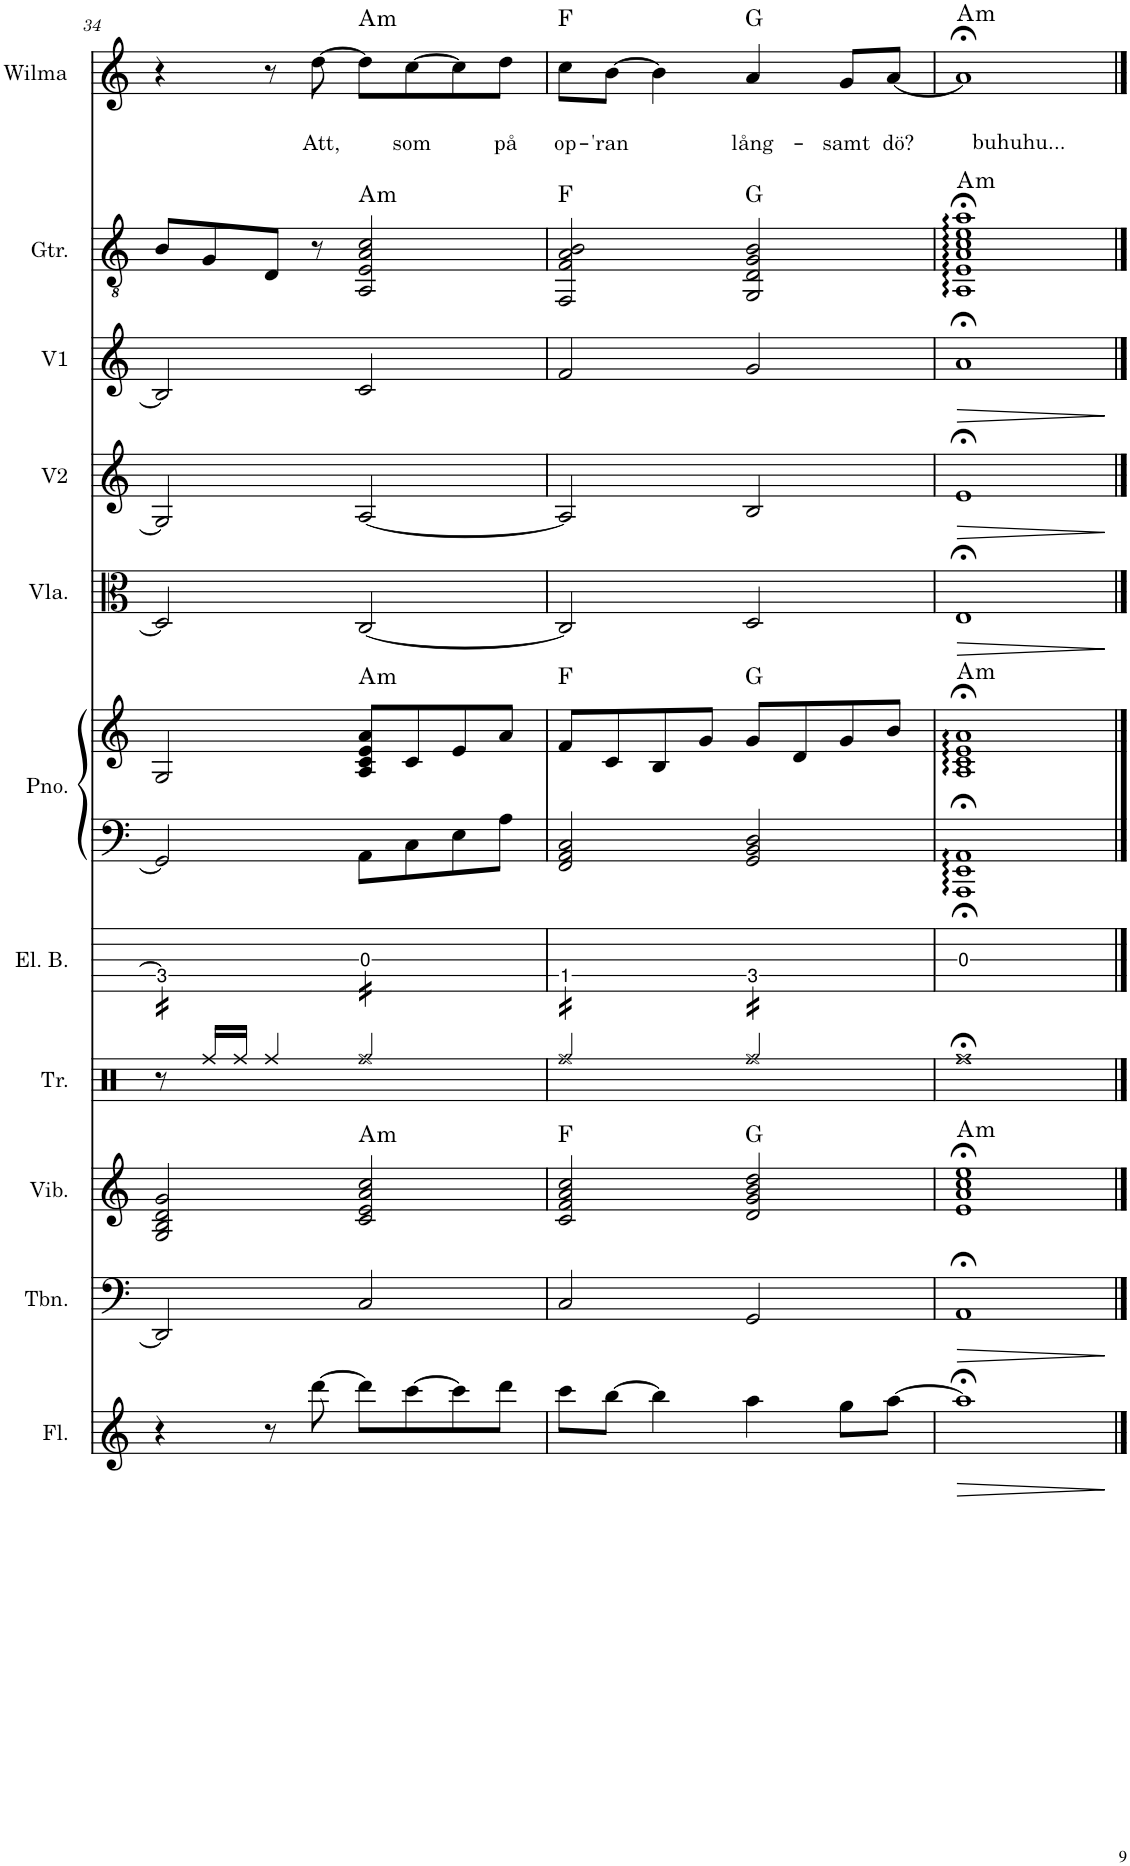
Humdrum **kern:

**kern	**dynam	**kern	**dynam	**kern	**harte	**kern	**kern	**kern	**kern	**kern	**harte	**kern	**dynam	**kern	**dynam	**kern	**dynam	**kern	**kern	**harte	**kern	**text	**text	**harte
*part11	*part11	*part10	*part10	*part9	*part9	*part8	*part7	*part7	*part6	*part6	*part6	*part5	*part5	*part4	*part4	*part3	*part3	*part2	*part2	*part2	*part1	*part1	*part1	*part1
*staff14	*staff14	*staff13	*staff13	*staff12	*	*staff11	*staff10	*staff9	*staff8	*staff7	*	*staff6	*staff6	*staff5	*staff5	*staff4	*staff4	*staff3	*staff2	*	*staff1	*staff1	*staff1	*
*I"Flute	*	*I"Trombone	*	*I"Vibraphone	*	*I"Trummor	*I"5-str. Electric Bass	*	*I"Piano	*	*	*I"Viola	*	*I"Violin 2	*	*I"Violin 1	*	*I"Gitarr	*	*	*I"Wilma (Åsken)	*	*	*
*I'Fl.	*	*I'Tbn.	*	*I'Vib.	*	*I'Tr.	*I'El. B.	*	*I'Pno.	*	*	*I'Vla.	*	*I'V2	*	*I'V1	*	*I'Gtr.	*	*	*I'Wilma	*	*	*
!!LO:PB:g=z
*clefG2	*	*clefF4	*	*clefG2	*	*clefX	*	*clefF4	*clefF4	*clefG2	*	*clefC3	*	*clefG2	*	*clefG2	*	*	*clefGv2	*	*clefG2	*	*	*
*	*	*	*	*	*	*	*Trd7c12	*Trd7c12	*	*	*	*	*	*	*	*	*	*	*	*	*	*	*	*
*k[]	*	*k[]	*	*k[]	*	*k[]	*k[]	*k[]	*k[]	*k[]	*	*k[]	*	*k[]	*	*k[]	*	*k[]	*k[]	*	*k[]	*	*	*
*M4/4	*	*M4/4	*	*M4/4	*	*M4/4	*M4/4	*M4/4	*M4/4	*M4/4	*	*M4/4	*	*M4/4	*	*M4/4	*	*M4/4	*M4/4	*	*M4/4	*	*	*
=34	=34	=34	=34	=34	=34	=34	=34	=34	=34	=34	=34	=34	=34	=34	=34	=34	=34	=34	=34	=34	=34	=34	=34	=34
4r	.	2DD/]	.	2G/ 2B/ 2d/ 2g/	.	8r	2GG\]	2GG]	2GG/]	2G/	.	2D/]	.	2G/]	.	2B/]	.	8B\L	8B/L	.	4r	.	.	.
.	.	.	.	.	.	16Rff/LL	.	.	.	.	.	.	.	.	.	.	.	8G\J	8G/	.	.	.	.	.
.	.	.	.	.	.	16Rff/JJ	.	.	.	.	.	.	.	.	.	.	.	.	.	.	.	.	.	.
8r	.	.	.	.	.	4Rff/	.	.	.	.	.	.	.	.	.	.	.	8D	8D/J	.	8r	.	.	.
!	!	!	!	!	!	!	!	!	!	!	!	!	!	!	!	!	!	!	!	!	!	!	!LO:LY:b	!
[8ddd\	.	.	.	.	.	.	.	.	.	.	.	.	.	.	.	.	.	8r	8r	.	[8dd\	.	Att,	.
!	!	!	!	!	!LO:H:kt=m	!	!	!	!	!	!LO:H:kt=m	!	!	!	!	!	!	!	!	!LO:H:kt=m	!	!	!	!LO:H:kt=m
8ddd\L]	.	2C/	.	2c/ 2e/ 2a/ 2cc/	A:min	2Rff/	2AA\	2AA	8AA\L	8A/ 8c/ 8e/ 8a/L	A:min	[2C/	.	[2A/	.	2c/	.	2AA 2E 2A 2c	2AA/ 2E/ 2A/ 2c/	A:min	8dd\L]	.	.	A:min
!	!	!	!	!	!	!	!	!	!	!	!	!	!	!	!	!	!	!	!	!	!	!	!LO:LY:b	!
[8ccc\	.	.	.	.	.	.	.	.	8C\	8c/	.	.	.	.	.	.	.	.	.	.	[8cc\	.	som	.
8ccc\]	.	.	.	.	.	.	.	.	8E\	8e/	.	.	.	.	.	.	.	.	.	.	8cc\]	.	.	.
!	!	!	!	!	!	!	!	!	!	!	!	!	!	!	!	!	!	!	!	!	!	!	!LO:LY:b	!
8ddd\J	.	.	.	.	.	.	.	.	8A\J	8a/J	.	.	.	.	.	.	.	.	.	.	8dd\J	.	på	.
=35	=35	=35	=35	=35	=35	=35	=35	=35	=35	=35	=35	=35	=35	=35	=35	=35	=35	=35	=35	=35	=35	=35	=35	=35
!	!	!	!	!	!	!	!	!	!	!	!	!	!	!	!	!	!	!	!	!	!	!	!LO:LY:b	!
8ccc\L	.	2C/	.	2c/ 2f/ 2a/ 2cc/	F:maj	2Rff/	2FF\	2FF	2FF/ 2AA/ 2C/	8f/L	F:maj	2C/]	.	2A/]	.	2f/	.	2FF 2F 2A 2B	2FF/ 2F/ 2A/ 2B/	F:maj	8cc\L	.	op-	F:maj
!	!	!	!	!	!	!	!	!	!	!	!	!	!	!	!	!	!	!	!	!	!	!	!LO:LY:b	!
[8bb\J	.	.	.	.	.	.	.	.	.	8c/	.	.	.	.	.	.	.	.	.	.	[8b\J	.	-'ran	.
4bb\]	.	.	.	.	.	.	.	.	.	8B/	.	.	.	.	.	.	.	.	.	.	4b\]	.	.	.
.	.	.	.	.	.	.	.	.	.	8g/J	.	.	.	.	.	.	.	.	.	.	.	.	.	.
!	!	!	!	!	!	!	!	!	!	!	!	!	!	!	!	!	!	!	!	!	!	!	!LO:LY:b	!
4aa\	.	2GG/	.	2d/ 2g/ 2b/ 2dd/	G:maj	2Rff/	2GG\	2GG	2GG/ 2BB/ 2D/	8g/L	G:maj	2D/	.	2B/	.	2g/	.	2GG 2D 2G 2B	2GG/ 2D/ 2G/ 2B/	G:maj	4a/	.	lång-	G:maj
.	.	.	.	.	.	.	.	.	.	8d/	.	.	.	.	.	.	.	.	.	.	.	.	.	.
!	!	!	!	!	!	!	!	!	!	!	!	!	!	!	!	!	!	!	!	!	!	!	!LO:LY:b	!
8gg\L	.	.	.	.	.	.	.	.	.	8g/	.	.	.	.	.	.	.	.	.	.	8g/L	.	-samt	.
!	!	!	!	!	!	!	!	!	!	!	!	!	!	!	!	!	!	!	!	!	!	!	!LO:LY:b	!
[8aa\J	.	.	.	.	.	.	.	.	.	8b/J	.	.	.	.	.	.	.	.	.	.	[8a/J	.	dö?	.
=36	=36	=36	=36	=36	=36	=36	=36	=36	=36	=36	=36	=36	=36	=36	=36	=36	=36	=36	=36	=36	=36	=36	=36	=36
!	!LO:HP:b	!	!LO:HP:b	!	!LO:H:kt=m	!	!	!	!	!	!LO:H:kt=m	!	!LO:HP:b	!	!LO:HP:b	!	!LO:HP:b	!	!	!LO:H:kt=m	!	!	!LO:LY:b	!LO:H:kt=m
1aa;<]	>	1AA;<	>	1e;< 1a;< 1cc;< 1ee;<	A:min	1Rff;<	1AA;<	1AA;<	1AAA;< 1EE;< 1AA;<	1A;< 1c;< 1e;< 1a;<	A:min	1E;<	>	1e;<	>	1a;<	>	1AA;< 1E;< 1A;< 1c;< 1e;< 1a;<	1AA;< 1E;< 1A;< 1c;< 1e;< 1a;<	A:min	1a;<]	.	buhuhu...	A:min
.	]	.	]	.	.	.	.	.	.	.	.	.	]	.	]	.	]	.	.	.	.	.	.	.
==	==	==	==	==	==	==	==	==	==	==	==	==	==	==	==	==	==	==	==	==	==	==	==	==
*-	*-	*-	*-	*-	*-	*-	*-	*-	*-	*-	*-	*-	*-	*-	*-	*-	*-	*-	*-	*-	*-	*-	*-	*-
